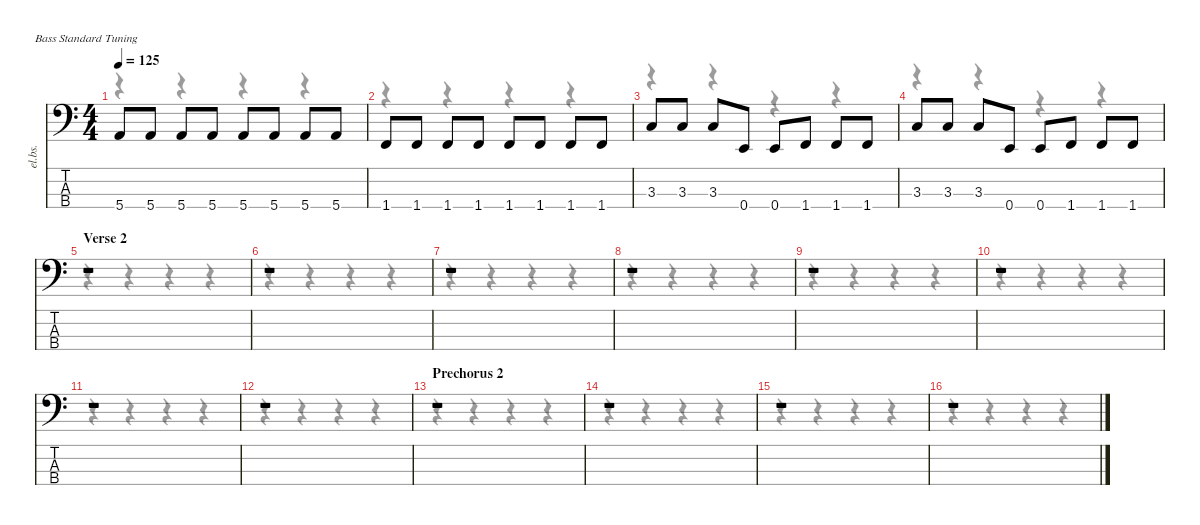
\defaultSystemsLayout 4
\hideDynamics
\bracketExtendMode nobrackets
\otherSystemsTrackNameOrientation horizontal
\track ("Bass" "el.bs.") {instrument electricbasspick}
\staff {score tabs}
\tuning (G2 D2 A1 E1)
\voice
\ts (4 4)
\tempo 125
\clef f4
\ks c
5.4.8{dy f} 5.4.8 5.4.8 5.4.8 5.4.8 5.4.8 5.4.8 5.4.8 |
1.4.8 1.4.8 1.4.8 1.4.8 1.4.8 1.4.8 1.4.8 1.4.8 |
3.3.8 3.3.8 3.3.8 0.4.8 0.4.8 1.4.8 1.4.8 1.4.8 |
3.3.8 3.3.8 3.3.8 0.4.8 0.4.8 1.4.8 1.4.8 1.4.8 |
\section ("" "Verse 2")
r.1 |
r.1 |
r.1 |
r.1 |
r.1 |
r.1 |
r.1 |
r.1 |
\section ("" "Prechorus 2")
r.1 |
r.1 |
r.1 |
r.1
\voice
\clef f4
\ottava regular
\simile none
\ks c
r.4{dy mf} r.4 r.4 r.4 |
r.4 r.4 r.4 r.4 |
r.4 r.4 r.4 r.4 |
r.4 r.4 r.4 r.4 |
r.4 r.4 r.4 r.4 |
r.4 r.4 r.4 r.4 |
r.4 r.4 r.4 r.4 |
r.4 r.4 r.4 r.4 |
r.4 r.4 r.4 r.4 |
r.4 r.4 r.4 r.4 |
r.4 r.4 r.4 r.4 |
r.4 r.4 r.4 r.4 |
r.4 r.4 r.4 r.4 |
r.4 r.4 r.4 r.4 |
r.4 r.4 r.4 r.4 |
r.4 r.4 r.4 r.4
